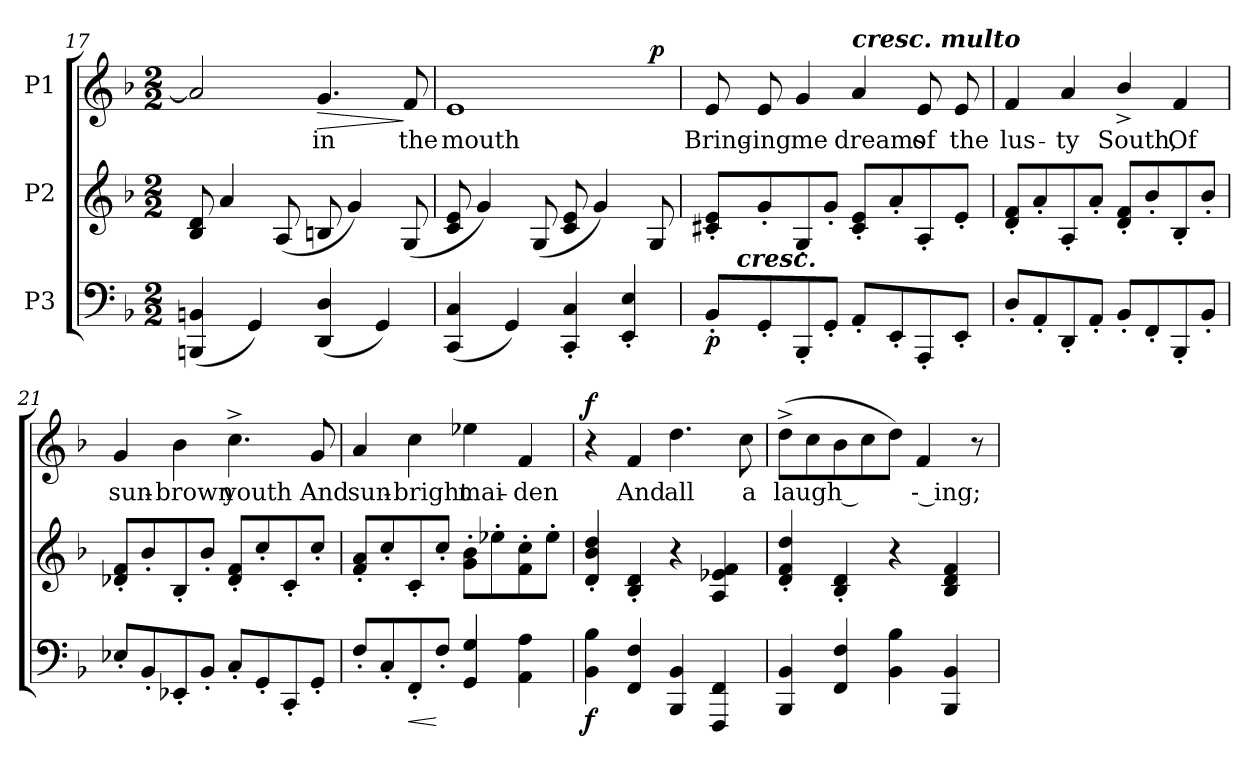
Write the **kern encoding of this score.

**kern	**dynam	**kern	**kern	**text	**dynam
*part3	*part3	*part2	*part1	*part1	*part1
*staff3	*staff3	*staff2	*staff1	*staff1	*staff1
*I"P3	*	*I"P2	*I"P1	*	*
*clefF4	*	*clefG2	*clefG2	*	*
*k[b-]	*	*k[b-]	*k[b-]	*	*
*F:	*	*F:	*F:	*	*
*M2/2	*	*M2/2	*M2/2	*	*
=17	=17	=17	=17	=17	=17
(4BBBni/ 4BBni	.	8B-i/ 8di	2ai/]	.	.
.	.	4ai/	.	.	.
4GGi/)	.	.	.	.	.
.	.	(8Ai/	.	.	.
!	!	!	!	!LO:LY:b:color=#000000	!LO:HP:b
(4DDi/ 4Di	.	8Bni/	4.gi/	in	>
.	.	4gi/)	.	.	.
4GGi/)	.	.	.	.	.
!	!	!	!	!LO:LY:b:color=#000000	!
.	.	(8Gi/	8fi/	the	]
=18	=18	=18	=18	=18	=18
!	!	!	!	!LO:LY:b:color=#000000	!
*	*	*	*^	*	*
(4CCi/ 4Ci	.	8ci/ 8ei	1ei	2..ryy	mouth	.
.	.	4gi/)	.	.	.	.
4GGi/)	.	.	.	.	.	.
.	.	(8Gi/	.	.	.	.
4CCi/' 4Ci'	.	8ci/ 8ei	.	.	.	.
.	.	4gi/)	.	.	.	.
4EEi/' 4Ei'	.	.	.	.	.	.
.	.	8Gi/	.	8ryy	.	p
*	*	*	*v	*v	*	*
=19	=19	=19	=19	=19	=19
*	*	*	*^	*	*
!	!	!	!	!	!LO:LY:b:color=#000000	!
*^	*	*	*v	*v	*	*
8BB-'i/L	32ryy	p	8c#Xi/' 8ei'L	8ei/	Bring-	.
.	64ryy	.	.	.	.	.
.	128...ryy	.	.	.	.	.
!	!LO:TX:a:Bi:t=cresc.	!	!	!	!	!
.	2ryy	.	.	.	.	.
!	!	!	!	!	!LO:LY:b:color=#000000	!
8GG'i/	.	.	8g'i/	8ei/	-ing	.
!	!	!	!	!	!LO:LY:b:color=#000000	!
8BBB-'i/	.	.	8G'i/	4gi/	me	.
8GG'i/J	.	.	8g'i/J	.	.	.
!	!	!	!	!LO:TX:a:Bi:t=cresc. multo	!	!
!	!	!	!	!	!LO:LY:b:color=#000000	!
8AA'i/L	.	.	8c#i/' 8ei'L	4ai/	dreams	.
.	4ryy	.	.	.	.	.
8EE'i/	.	.	8a'i/	.	.	.
!	!	!	!	!	!LO:LY:b:color=#000000	!
8AAA'i/	.	.	8A'i/	8ei/	of	.
.	8ryy	.	.	.	.	.
!	!	!	!	!	!LO:LY:b:color=#000000	!
8EE'i/J	.	.	8e'i/J	8ei/	the	.
.	16ryy	.	.	.	.	.
.	1024ryy	.	.	.	.	.
*v	*v	*	*	*	*	*
!!LO:LB:g=z
=20	=20	=20	=20	=20	=20
*^	*	*	*	*	*
!	!	!	!	!	!LO:LY:b:color=#000000	!
*v	*v	*	*	*	*	*
8D'i/L	.	8di/' 8fi'L	4fi/	lus-	.
8AA'i/	.	8a'i/	.	.	.
!	!	!	!	!LO:LY:b:color=#000000	!
8DD'i/	.	8A'i/	4ai/	-ty	.
8AA'i/J	.	8a'i/J	.	.	.
!	!	!	!	!LO:LY:b:color=#000000	!
8BB-'i/L	.	8di/' 8fi'L	4b-^i/	South,	.
8FF'i/	.	8b-'i/	.	.	.
!	!	!	!	!LO:LY:b:color=#000000	!
8BBB-'i/	.	8B-'i/	4fi/	Of	.
8BB-'i/J	.	8b-'i/J	.	.	.
=21	=21	=21	=21	=21	=21
!	!	!	!	!LO:LY:b:color=#000000	!
8E-X'i/L	.	8d-Xi/' 8fi'L	4gi/	sun-	.
8BB-'i/	.	8b-'i/	.	.	.
!	!	!	!	!LO:LY:b:color=#000000	!
8EE-X'i/	.	8B-'i/	4b-i\	-brown	.
8BB-'i/J	.	8b-'i/J	.	.	.
!	!	!	!	!LO:LY:b:color=#000000	!
8C'i/L	.	8d-i/' 8fi'L	4.cc^i\	youth	.
8GG'i/	.	8cc'i/	.	.	.
8CC'i/	.	8c'i/	.	.	.
!	!	!	!	!LO:LY:b:color=#000000	!
8GG'i/J	.	8cc'i/J	8gi/	And	.
=22	=22	=22	=22	=22	=22
!	!	!	!	!LO:LY:b:color=#000000	!
8F'i/L	.	8fi/' 8ai'L	4ai/	sun-	.
8C'i/	.	8cc'i/	.	.	.
!	!LO:HP:b	!	!	!	!
!	!	!	!	!LO:LY:b:color=#000000	!
8FF'i/	<	8c'i/	4cci\	-bright	.
8F'i/J	[	8cc'i/J	.	.	.
!	!	!	!	!LO:LY:b:color=#000000	!
4GGi/ 4Gi	.	8gi\' 8b-i'L	4ee-Xi\	mai-	.
.	.	8ee-X'i\	.	.	.
!	!	!	!	!LO:LY:b:color=#000000	!
4AAi\ 4Ai	.	8fi\' 8cci'	4fi/	-den	.
.	.	8ee-'i\J	.	.	.
=23	=23	=23	=23	=23	=23
4BB-i\ 4B-i	f	4di/' 4b-i' 4ddi'	4r	.	f
!	!	!	!	!LO:LY:b:color=#000000	!
4FFi/ 4Fi	.	4B-i/' 4di'	4fi/	And	.
!	!	!	!	!LO:LY:b:color=#000000	!
4BBB-i/ 4BB-i	.	4r	4.ddi\	all	.
4FFFi/ 4FFi	.	4Ai/ 4e-Xi 4fi	.	.	.
!	!	!	!	!LO:LY:b:color=#000000	!
.	.	.	8cci\	a	.
!!LO:LB:g=z
=24	=24	=24	=24	=24	=24
!	!	!	!	!LO:LY:b:color=#000000	!
4BBB-i/ 4BB-i	.	4di/' 4fi' 4ddi'	(8dd^i\L	laugh --	.
.	.	.	8cci\	.	.
4FFi/ 4Fi	.	4B-i/' 4di'	8b-i\	.	.
.	.	.	8cci\	.	.
4BB-i\ 4B-i	.	4r	8ddi\J)	.	.
!	!	!	!	!LO:LY:b:color=#000000	!
.	.	.	4fi/	-- ing;	.
4BBB-i/ 4BB-i	.	4B-i/ 4di 4fi	.	.	.
.	.	.	8r	.	.
=	=	=	=	=	=
*-	*-	*-	*-	*-	*-
